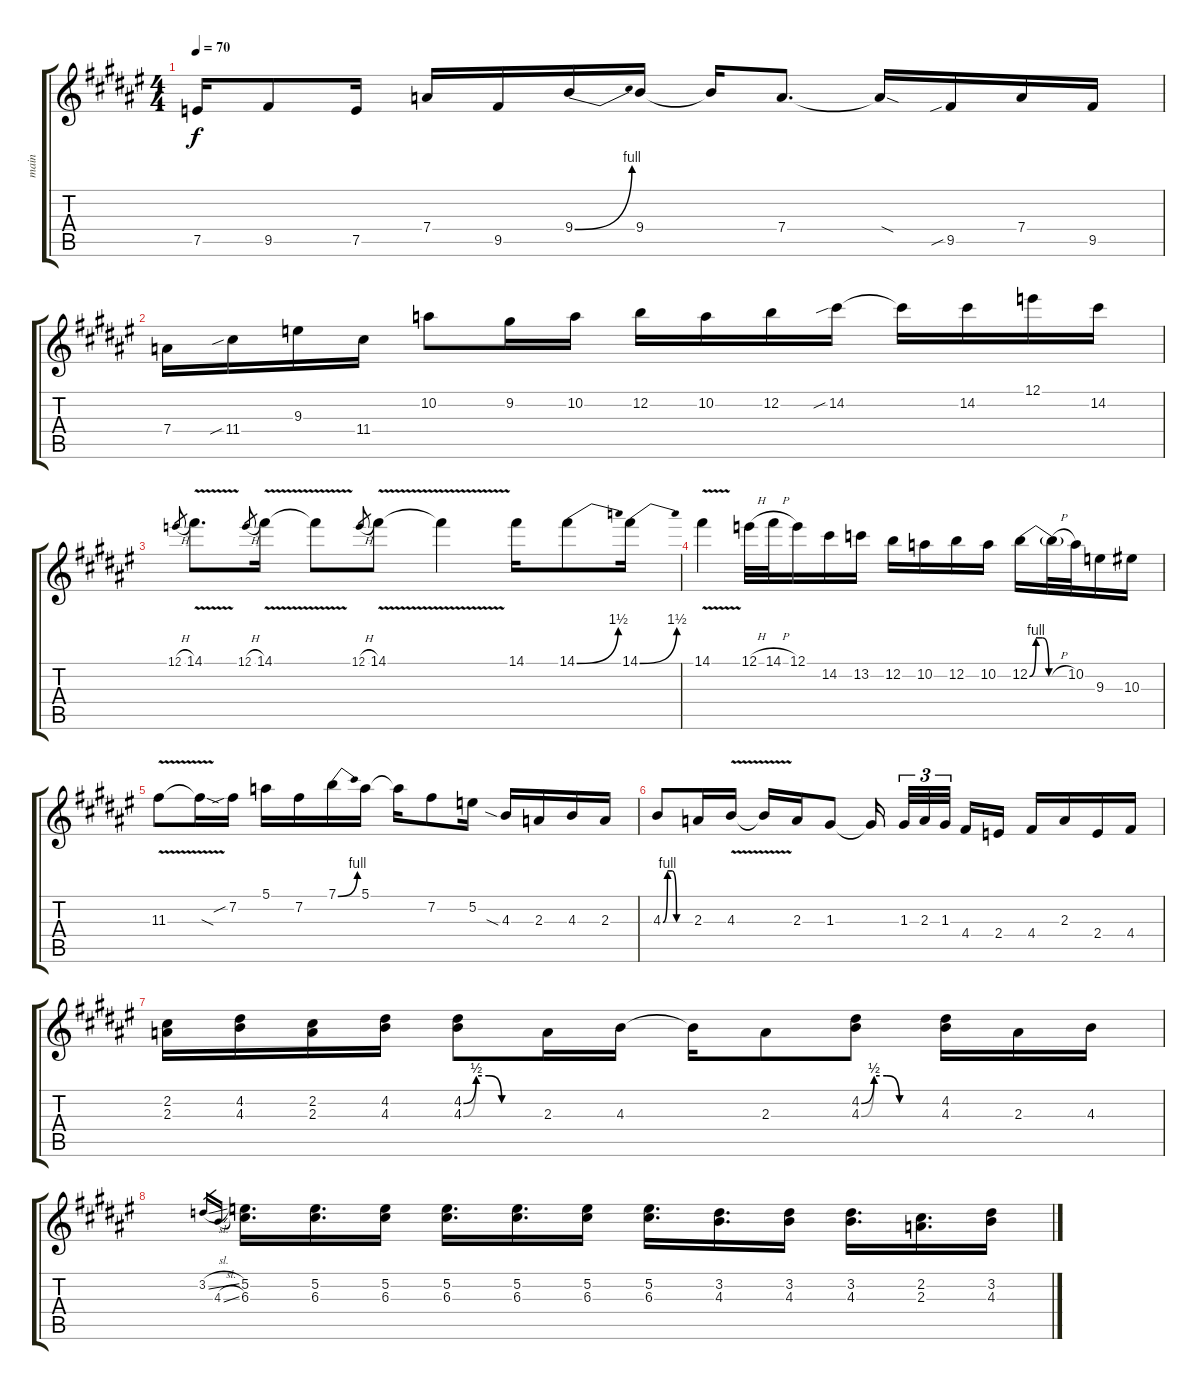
\track ("main" "main") {instrument overdrivenguitar}
\staff {score tabs}
\tuning (E4 B3 G3 D3 A2 E2) {hide}
\ts (4 4)
\tempo 70
\clef g2
\ks f#
7.5.16{dy f} 9.5.8 7.5.16 7.4.16 9.5.16 9.4{be (bend 0 0 60 4)}.16 9.4.16 9.4{t}.16 7.4.8{d} 7.4{sod t}.16 9.5{sib}.16 7.4.16 9.5.16 |
7.4.16 11.4{sib}.16 9.3.16 11.4.16 10.2.8 9.2.16 10.2.16 12.2.16 10.2.16 12.2.16 14.2{sib}.16 14.2{t}.16 14.2.16 12.1.16 14.2.16 |
12.1{h}.8{gr} 14.1{v}.8{d} 12.1{h}.8{gr} 14.1{v}.16 14.1{t}.8 12.1{h}.8{gr} 14.1{v}.8 14.1{t}.4 14.1.16 14.1{be (bend 0 0 60 6)}.8 14.1{be (bend 0 0 60 6)}.16 |
14.1{v}.4 12.1{h}.32 14.1{h}.32 12.1.16 14.2.16 13.2.16 12.2.16 10.2.16 12.2.16 10.2.16 12.2{be (custom 0 0 10 4 20 4 30 0 60 0)}.16 12.2{h t}.32 10.2.32 9.3.16 10.3.16 |
11.3{v}.8 11.3{sod t}.16 7.2{sib}.16 5.1.16 7.2.16 7.1{be (bend 0 0 60 4)}.16 5.1.16 5.1{t}.16 7.2.8 5.2.16 4.3{sia}.16 2.3.16 4.3.16 2.3.16 |
4.3{be (custom 0 0 10 4 20 4 30 0 60 0)}.8 2.3.16 4.3{v}.16 4.3{t}.16 2.3.16 1.3.8 1.3{t}.16{beam splitsecondary} 1.3.32{tu (3 2)} 2.3.32{tu (3 2)} 1.3.32{tu (3 2) beam splitsecondary} 4.4.16 2.4.16 4.4.16 2.3.16 2.4.16 4.4.16 |
(2.2 2.3).16 (4.2 4.3).16 (2.2 2.3).16 (4.2 4.3).16 (4.2{be (custom 0 0 10 2 20 2 30 0 60 0)} 4.3{be (custom 0 0 10 2 20 2 30 0 60 0)}).8 2.3.16 4.3.16 4.3{t}.16 2.3.8 (4.2{be (custom 0 0 10 2 20 2 30 0 60 0)} 4.3{be (custom 0 0 10 2 20 2 30 0 60 0)}).8 (4.2 4.3).16 2.3.16 4.3.16 |
3.2{sl}.16{gr} 4.3{sl}.16{gr} (5.2 6.3).16{d} (5.2 6.3).16{d} (5.2 6.3).16 (5.2 6.3).16{d} (5.2 6.3).16{d} (5.2 6.3).16 (5.2 6.3).16{d} (3.2 4.3).16{d} (3.2 4.3).16 (3.2 4.3).16{d} (2.2 2.3).16{d} (3.2 4.3).16
